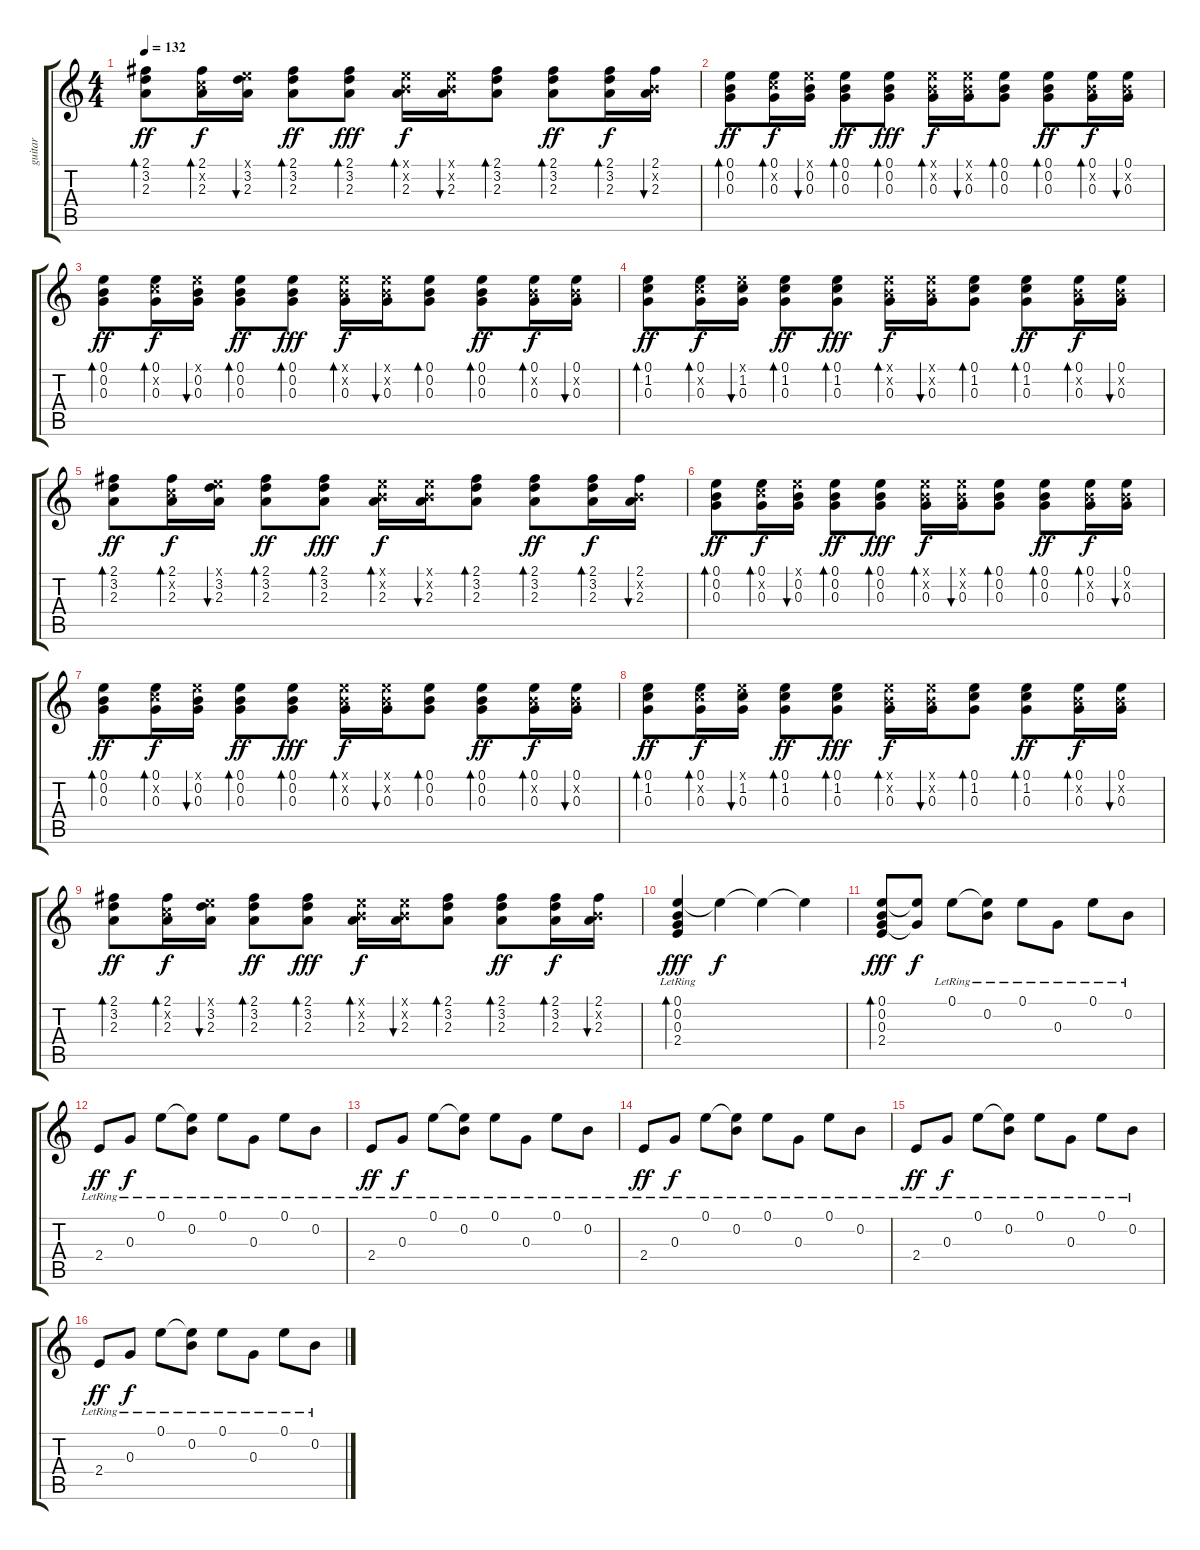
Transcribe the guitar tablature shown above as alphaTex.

\track ("guitar" "guitar") {instrument acousticguitarsteel}
\staff {score tabs}
\tuning (E4 B3 G3 D3 A2 E2) {hide}
\ts (4 4)
\tempo 132
\clef g2
\ks c
(2.1 3.2 2.3).8{bd 30 dy ff} (2.1 1.2{x} 2.3).16{bd 30 dy f} (0.1{x} 3.2 2.3).16{bu 30} (2.1 3.2 2.3).8{bd 30 dy ff} (2.1 3.2 2.3).8{bd 30 dy fff} (0.1{x} 0.2{x} 2.3).16{bd 30 dy f} (0.1{x} 0.2{x} 2.3).16{bu 30} (2.1 3.2 2.3).8{bd 30} (2.1 3.2 2.3).8{bd 30 dy ff} (2.1 3.2 2.3).16{bd 30 dy f} (2.1 0.2{x} 2.3).16{bu 30} |
(0.1 0.2 0.3).8{bd 30 dy ff} (0.1 1.2{x} 0.3).16{bd 30 dy f} (0.1{x} 0.2 0.3).16{bu 30} (0.1 0.2 0.3).8{bd 30 dy ff} (0.1 0.2 0.3).8{bd 30 dy fff} (0.1{x} 0.2{x} 0.3).16{bd 30 dy f} (0.1{x} 0.2{x} 0.3).16{bu 30} (0.1 0.2 0.3).8{bd 30} (0.1 0.2 0.3).8{bd 30 dy ff} (0.1 0.2{x} 0.3).16{bd 30 dy f} (0.1 0.2{x} 0.3).16{bu 30} |
(0.1 0.2 0.3).8{bd 30 dy ff} (0.1 1.2{x} 0.3).16{bd 30 dy f} (0.1{x} 0.2 0.3).16{bu 30} (0.1 0.2 0.3).8{bd 30 dy ff} (0.1 0.2 0.3).8{bd 30 dy fff} (0.1{x} 0.2{x} 0.3).16{bd 30 dy f} (0.1{x} 0.2{x} 0.3).16{bu 30} (0.1 0.2 0.3).8{bd 30} (0.1 0.2 0.3).8{bd 30 dy ff} (0.1 0.2{x} 0.3).16{bd 30 dy f} (0.1 0.2{x} 0.3).16{bu 30} |
(0.1 1.2 0.3).8{bd 30 dy ff} (0.1 1.2{x} 0.3).16{bd 30 dy f} (0.1{x} 1.2 0.3).16{bu 30} (0.1 1.2 0.3).8{bd 30 dy ff} (0.1 1.2 0.3).8{bd 30 dy fff} (0.1{x} 0.2{x} 0.3).16{bd 30 dy f} (0.1{x} 0.2{x} 0.3).16{bu 30} (0.1 1.2 0.3).8{bd 30} (0.1 1.2 0.3).8{bd 30 dy ff} (0.1 0.2{x} 0.3).16{bd 30 dy f} (0.1 0.2{x} 0.3).16{bu 30} |
(2.1 3.2 2.3).8{bd 30 dy ff} (2.1 1.2{x} 2.3).16{bd 30 dy f} (0.1{x} 3.2 2.3).16{bu 30} (2.1 3.2 2.3).8{bd 30 dy ff} (2.1 3.2 2.3).8{bd 30 dy fff} (0.1{x} 0.2{x} 2.3).16{bd 30 dy f} (0.1{x} 0.2{x} 2.3).16{bu 30} (2.1 3.2 2.3).8{bd 30} (2.1 3.2 2.3).8{bd 30 dy ff} (2.1 3.2 2.3).16{bd 30 dy f} (2.1 0.2{x} 2.3).16{bu 30} |
(0.1 0.2 0.3).8{bd 30 dy ff} (0.1 1.2{x} 0.3).16{bd 30 dy f} (0.1{x} 0.2 0.3).16{bu 30} (0.1 0.2 0.3).8{bd 30 dy ff} (0.1 0.2 0.3).8{bd 30 dy fff} (0.1{x} 0.2{x} 0.3).16{bd 30 dy f} (0.1{x} 0.2{x} 0.3).16{bu 30} (0.1 0.2 0.3).8{bd 30} (0.1 0.2 0.3).8{bd 30 dy ff} (0.1 0.2{x} 0.3).16{bd 30 dy f} (0.1 0.2{x} 0.3).16{bu 30} |
(0.1 0.2 0.3).8{bd 30 dy ff} (0.1 1.2{x} 0.3).16{bd 30 dy f} (0.1{x} 0.2 0.3).16{bu 30} (0.1 0.2 0.3).8{bd 30 dy ff} (0.1 0.2 0.3).8{bd 30 dy fff} (0.1{x} 0.2{x} 0.3).16{bd 30 dy f} (0.1{x} 0.2{x} 0.3).16{bu 30} (0.1 0.2 0.3).8{bd 30} (0.1 0.2 0.3).8{bd 30 dy ff} (0.1 0.2{x} 0.3).16{bd 30 dy f} (0.1 0.2{x} 0.3).16{bu 30} |
(0.1 1.2 0.3).8{bd 30 dy ff} (0.1 1.2{x} 0.3).16{bd 30 dy f} (0.1{x} 1.2 0.3).16{bu 30} (0.1 1.2 0.3).8{bd 30 dy ff} (0.1 1.2 0.3).8{bd 30 dy fff} (0.1{x} 0.2{x} 0.3).16{bd 30 dy f} (0.1{x} 0.2{x} 0.3).16{bu 30} (0.1 1.2 0.3).8{bd 30} (0.1 1.2 0.3).8{bd 30 dy ff} (0.1 0.2{x} 0.3).16{bd 30 dy f} (0.1 0.2{x} 0.3).16{bu 30} |
(2.1 3.2 2.3).8{bd 30 dy ff} (2.1 1.2{x} 2.3).16{bd 30 dy f} (0.1{x} 3.2 2.3).16{bu 30} (2.1 3.2 2.3).8{bd 30 dy ff} (2.1 3.2 2.3).8{bd 30 dy fff} (0.1{x} 0.2{x} 2.3).16{bd 30 dy f} (0.1{x} 0.2{x} 2.3).16{bu 30} (2.1 3.2 2.3).8{bd 30} (2.1 3.2 2.3).8{bd 30 dy ff} (2.1 3.2 2.3).16{bd 30 dy f} (2.1 0.2{x} 2.3).16{bu 30} |
(0.1{lr} 0.2{lr} 0.3{lr} 2.4{lr}).4{bd 480 dy fff volume 10} 0.1{t}.4{dy f} 0.1{t}.4 0.1{t}.4 |
(0.1 0.2 0.3 2.4).8{bd 480 dy fff volume 15 instrument acousticguitarsteel} (0.1{t} 0.3{t}).8{dy f} 0.1{lr}.8 (0.1{t} 0.2{lr}).8 0.1{lr}.8 0.3{lr}.8 0.1{lr}.8 0.2{lr}.8 |
2.4{lr}.8{dy ff} 0.3{lr}.8{dy f} 0.1{lr}.8 (0.1{t} 0.2{lr}).8 0.1{lr}.8 0.3{lr}.8 0.1{lr}.8 0.2{lr}.8 |
2.4{lr}.8{dy ff} 0.3{lr}.8{dy f} 0.1{lr}.8 (0.1{t} 0.2{lr}).8 0.1{lr}.8 0.3{lr}.8 0.1{lr}.8 0.2{lr}.8 |
2.4{lr}.8{dy ff} 0.3{lr}.8{dy f} 0.1{lr}.8 (0.1{t} 0.2{lr}).8 0.1{lr}.8 0.3{lr}.8 0.1{lr}.8 0.2{lr}.8 |
2.4{lr}.8{dy ff} 0.3{lr}.8{dy f} 0.1{lr}.8 (0.1{t} 0.2{lr}).8 0.1{lr}.8 0.3{lr}.8 0.1{lr}.8 0.2{lr}.8 |
2.4{lr}.8{dy ff} 0.3{lr}.8{dy f} 0.1{lr}.8 (0.1{t} 0.2{lr}).8 0.1{lr}.8 0.3{lr}.8 0.1{lr}.8 0.2{lr}.8
